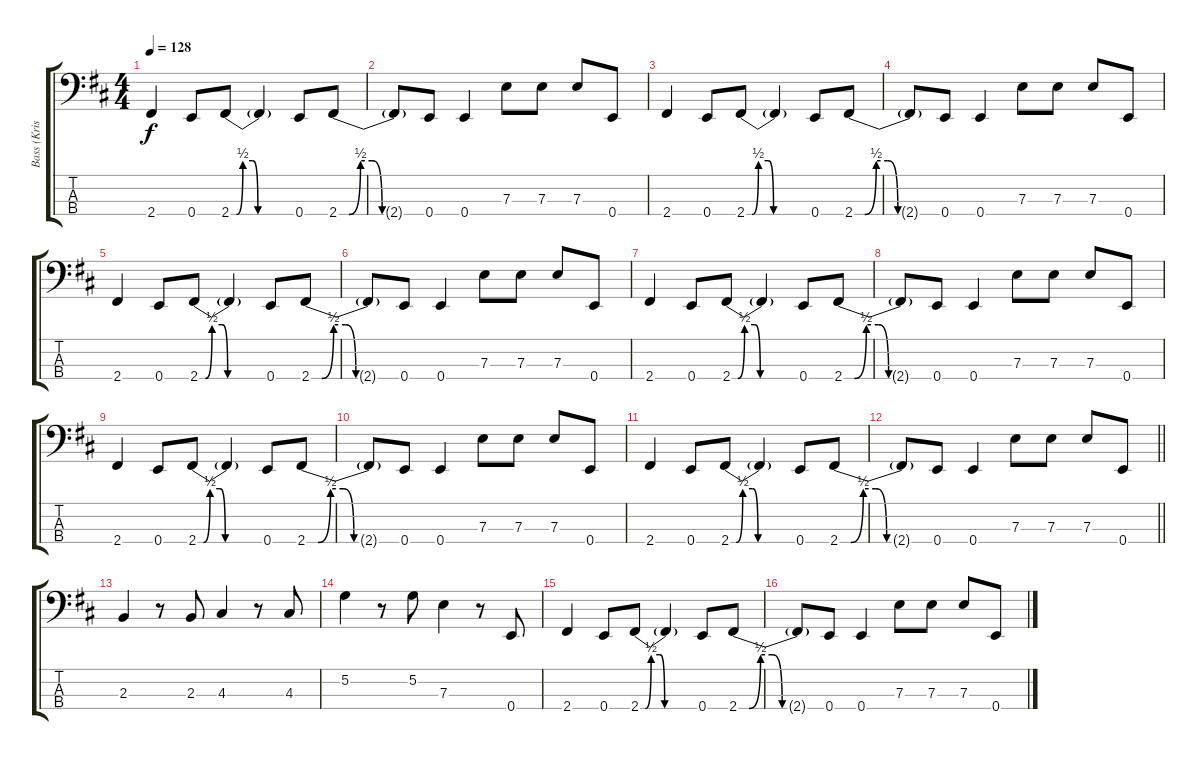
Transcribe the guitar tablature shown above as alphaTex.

\track ("Bass (Krist)" "Bass (Kris") {instrument electricbassfinger}
\staff {score tabs}
\tuning (G2 D2 A1 E1) {hide}
\ts (4 4)
\tempo 128
\clef f4
\ks d
2.4.4{dy f} 0.4.8 2.4{be (custom 0 0 5 0 11 2 20 2 25 0 33 0 60 0)}.8 2.4{t}.4 0.4.8 2.4{be (custom 0 0 7 0 15 2 23 2 30 0 60 0)}.8 |
2.4{t}.8 0.4.8 0.4.4 7.3.8 7.3.8 7.3.8 0.4.8 |
2.4.4 0.4.8 2.4{be (custom 0 0 5 0 11 2 20 2 25 0 33 0 60 0)}.8 2.4{t}.4 0.4.8 2.4{be (custom 0 0 7 0 15 2 23 2 30 0 60 0)}.8 |
2.4{t}.8 0.4.8 0.4.4 7.3.8 7.3.8 7.3.8 0.4.8 |
2.4.4 0.4.8 2.4{be (custom 0 0 5 0 11 2 20 2 25 0 33 0 60 0)}.8 2.4{t}.4 0.4.8 2.4{be (custom 0 0 7 0 15 2 23 2 30 0 60 0)}.8 |
2.4{t}.8 0.4.8 0.4.4 7.3.8 7.3.8 7.3.8 0.4.8 |
2.4.4 0.4.8 2.4{be (custom 0 0 5 0 11 2 20 2 25 0 33 0 60 0)}.8 2.4{t}.4 0.4.8 2.4{be (custom 0 0 7 0 15 2 23 2 30 0 60 0)}.8 |
2.4{t}.8 0.4.8 0.4.4 7.3.8 7.3.8 7.3.8 0.4.8 |
2.4.4 0.4.8 2.4{be (custom 0 0 5 0 11 2 20 2 25 0 33 0 60 0)}.8 2.4{t}.4 0.4.8 2.4{be (custom 0 0 7 0 15 2 23 2 30 0 60 0)}.8 |
2.4{t}.8 0.4.8 0.4.4 7.3.8 7.3.8 7.3.8 0.4.8 |
2.4.4 0.4.8 2.4{be (custom 0 0 5 0 11 2 20 2 25 0 33 0 60 0)}.8 2.4{t}.4 0.4.8 2.4{be (custom 0 0 7 0 15 2 23 2 30 0 60 0)}.8 |
\barLineRight lightlight
2.4{t}.8 0.4.8 0.4.4 7.3.8 7.3.8 7.3.8 0.4.8 |
\section ("" "")
2.3.4 r.8 2.3.8 4.3.4 r.8 4.3.8 |
5.2.4 r.8 5.2.8 7.3.4 r.8 0.4.8 |
2.4.4 0.4.8 2.4{be (custom 0 0 5 0 11 2 20 2 25 0 33 0 60 0)}.8 2.4{t}.4 0.4.8 2.4{be (custom 0 0 7 0 15 2 23 2 30 0 60 0)}.8 |
2.4{t}.8 0.4.8 0.4.4 7.3.8 7.3.8 7.3.8 0.4.8
